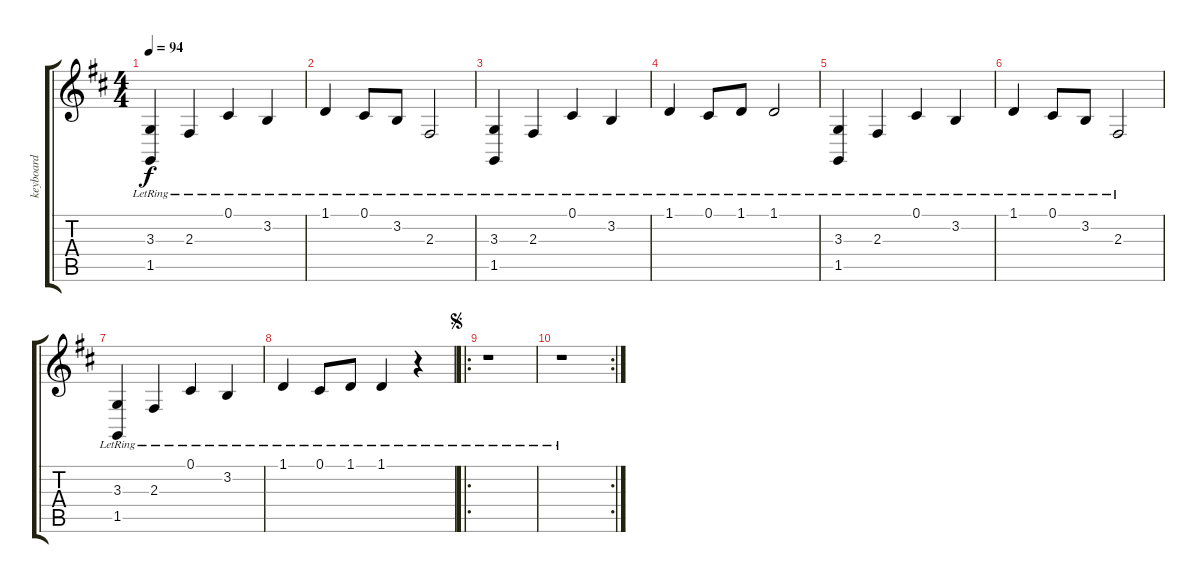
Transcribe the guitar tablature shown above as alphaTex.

\track ("keyboard" "keyboard") {instrument acousticgrandpiano}
\staff {score tabs}
\tuning (Db4 Ab3 E3 B2 Gb2 B1) {hide}
\ts (4 4)
\tempo 94
\clef g2
\ks d
(3.3{lr} 1.5{lr}).4{dy f instrument acousticgrandpiano} 2.3{lr}.4 0.1{lr}.4 3.2{lr}.4 |
1.1{lr}.4 0.1{lr}.8 3.2{lr}.8 2.3{lr}.2 |
(3.3{lr} 1.5{lr}).4 2.3{lr}.4 0.1{lr}.4 3.2{lr}.4 |
1.1{lr}.4 0.1{lr}.8 1.1{lr}.8 1.1{lr}.2 |
(3.3{lr} 1.5{lr}).4 2.3{lr}.4 0.1{lr}.4 3.2{lr}.4 |
1.1{lr}.4 0.1{lr}.8 3.2{lr}.8 2.3{lr}.2 |
(3.3{lr} 1.5{lr}).4 2.3{lr}.4 0.1{lr}.4 3.2{lr}.4 |
1.1{lr}.4 0.1{lr}.8 1.1{lr}.8 1.1{lr}.4 r.4 |
\ro
\jump segno
r.1 |
\rc 2
r.1
